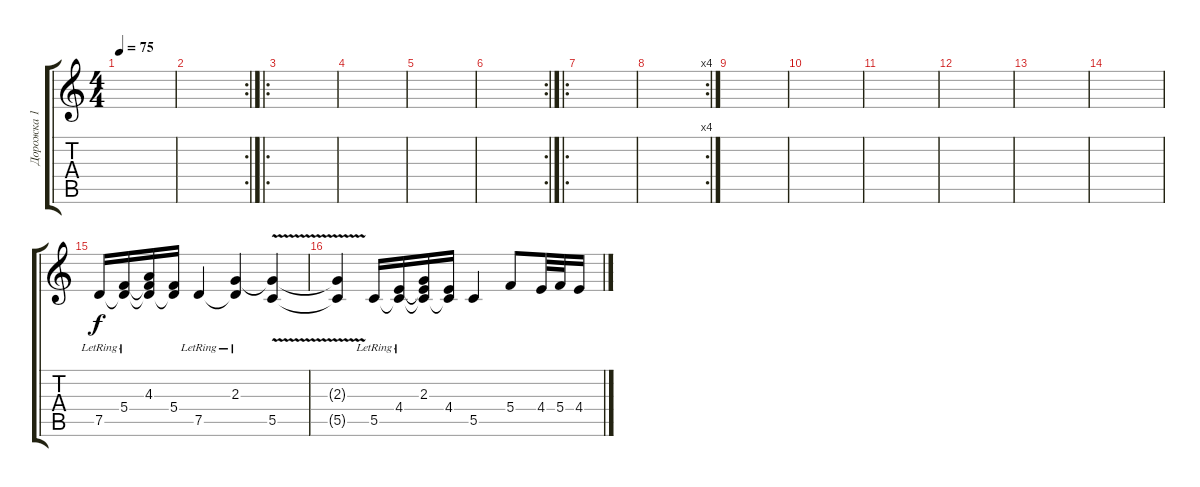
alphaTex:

\track ("Дорожка 1" "Дорожка 1") {instrument acousticguitarsteel}
\staff {score tabs}
\tuning (D4 A3 F3 C3 G2 D2) {hide}
\ts (4 4)
\tempo 75
\clef g2
\ks c
|
\rc 2
|
\ro
|
|
|
\rc 2
|
\ro
|
\rc 4
|
|
|
|
|
|
|
7.5{lr}.16{volume 5} (5.4{lr} 7.5{t}).16 (4.3 5.4{t} 7.5{t}).16 (5.4 7.5{t}).16 7.5{lr}.4 (2.3{lr} 7.5{t}).4 (2.3{t} 5.5{v}).4 |
(2.3{t} 5.5{t}).4 5.5{lr}.16{volume 6} (4.4{lr} 5.5{t}).16 (2.3 4.4{t} 5.5{t}).16 (4.4 5.5{t}).16 5.5.4 5.4.8 4.4.32 5.4.32 4.4.16
